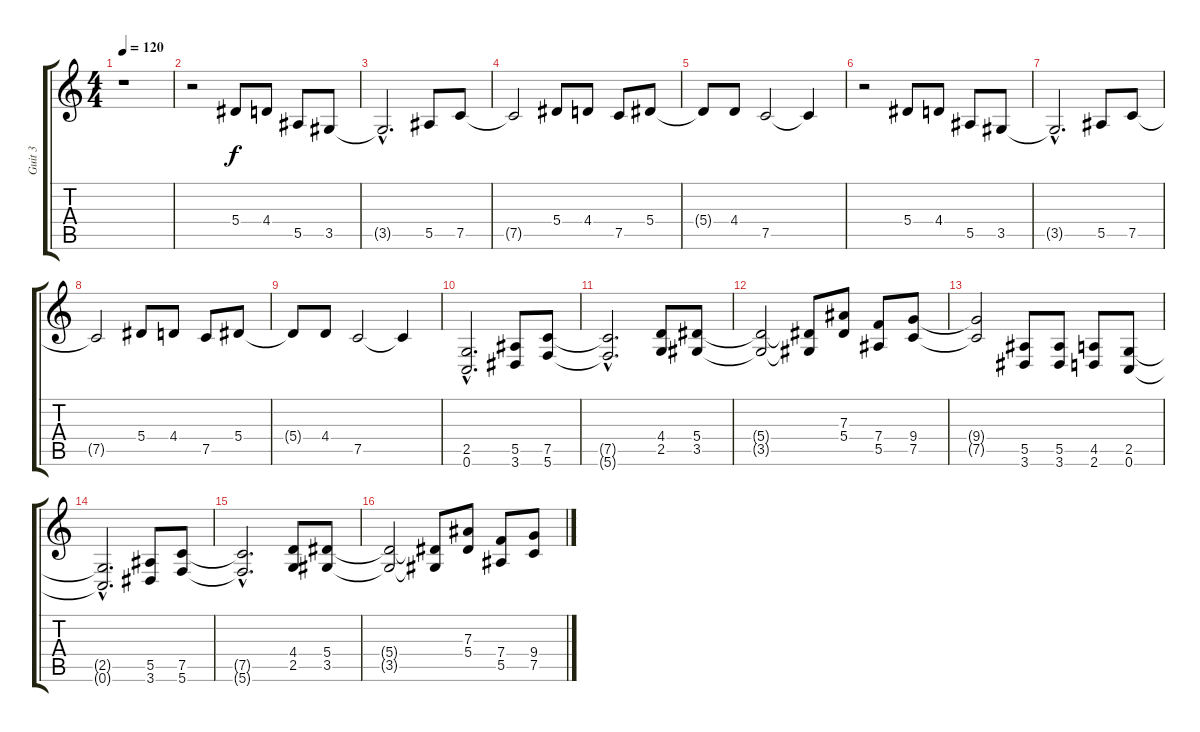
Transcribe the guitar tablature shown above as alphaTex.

\track ("Guit 3" "Guit 3") {instrument distortionguitar}
\staff {score tabs}
\tuning (C4 G3 Eb3 Bb2 F2 C2) {hide}
\ts (4 4)
\tempo 120
\clef g2
\ks c
r.1{dy f} |
r.2 5.4.8 4.4.8 5.5.8 3.5.8 |
3.5{hac t}.2{d} 5.5.8 7.5.8 |
7.5{t}.2 5.4.8 4.4.8 7.5.8 5.4.8 |
5.4{t}.8 4.4.8 7.5.2 7.5{t}.4 |
r.2 5.4.8 4.4.8 5.5.8 3.5.8 |
3.5{hac t}.2{d} 5.5.8 7.5.8 |
7.5{t}.2 5.4.8 4.4.8 7.5.8 5.4.8 |
5.4{t}.8 4.4.8 7.5.2 7.5{t}.4 |
(2.5{hac} 0.6{hac}).2{d} (5.5 3.6).8 (7.5 5.6).8 |
(7.5{hac t} 5.6{hac t}).2{d} (4.4 2.5).8 (5.4 3.5).8 |
(5.4{t} 3.5{t}).2 (5.4{t} 3.5{t}).8 (7.3 5.4).8 (7.4 5.5).8 (9.4 7.5).8 |
(9.4{t} 7.5{t}).2 (5.5 3.6).8 (5.5 3.6).8 (4.5 2.6).8 (2.5 0.6).8 |
(2.5{hac t} 0.6{hac t}).2{d} (5.5 3.6).8 (7.5 5.6).8 |
(7.5{hac t} 5.6{hac t}).2{d} (4.4 2.5).8 (5.4 3.5).8 |
(5.4{t} 3.5{t}).2 (5.4{t} 3.5{t}).8 (7.3 5.4).8 (7.4 5.5).8 (9.4 7.5).8
